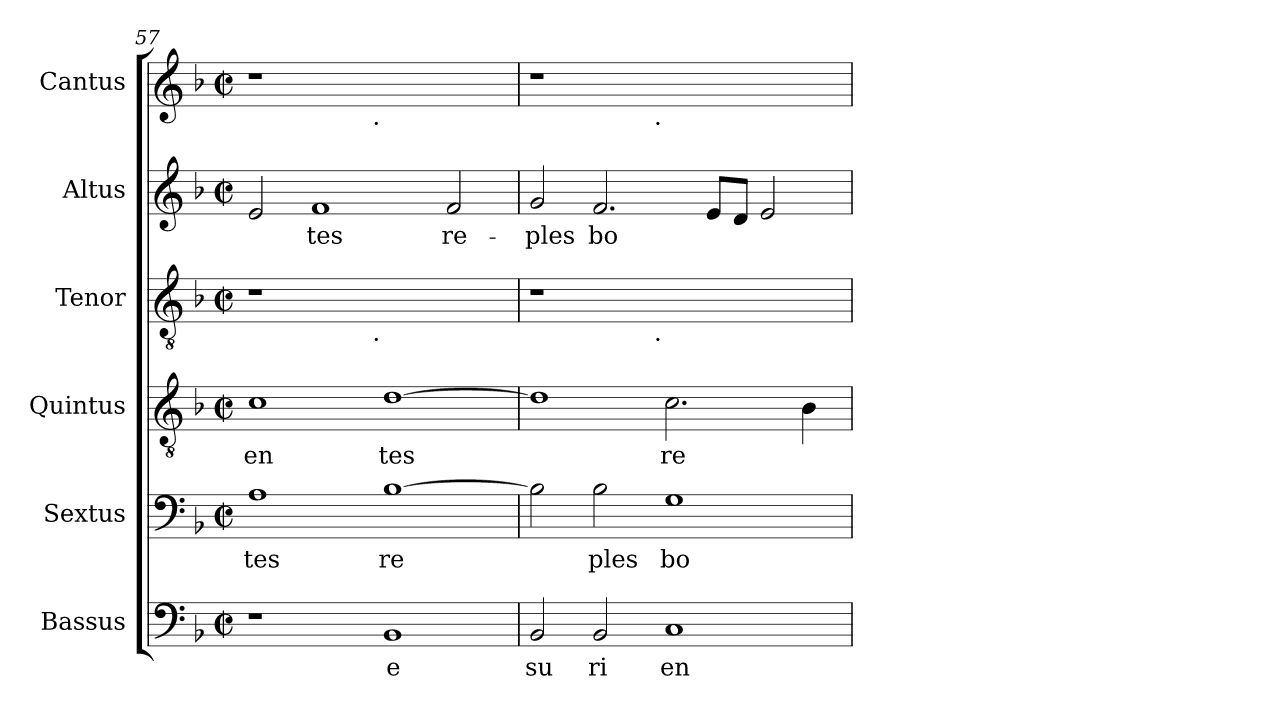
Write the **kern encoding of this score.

**kern	**text	**kern	**text	**kern	**text	**kern	**kern	**text	**kern
*part6	*part6	*part5	*part5	*part4	*part4	*part3	*part2	*part2	*part1
*staff6	*staff6	*staff5	*staff5	*staff4	*staff4	*staff3	*staff2	*staff2	*staff1
*I"Bassus	*	*I"Sextus	*	*I"Quintus	*	*I"Tenor	*I"Altus	*	*I"Cantus
*clefF4	*	*clefF4	*	*clefGv2	*	*clefGv2	*clefG2	*	*clefG2
*k[b-]	*	*k[b-]	*	*k[b-]	*	*k[b-]	*k[b-]	*	*k[b-]
*F:	*	*F:	*	*F:	*	*F:	*F:	*	*F:
*M2/2	*	*M2/2	*	*M2/2	*	*M2/2	*M2/2	*	*M2/2
*met(c|)	*	*met(c|)	*	*met(c|)	*	*met(c|)	*met(c|)	*	*met(c|)
=57	=57	=57	=57	=57	=57	=57	=57	=57	=57
!	!	!	!LO:LY:b:cj	!	!LO:LY:b:cj	!	!	!LO:LY:b:cj	!
*	*	*	*	*	*	*^	*	*	*^
1r	.	1A	tes	1c	en	1r	2ryy	2e/	--	1r	2ryy
!	!	!	!	!	!	!	!	!	!LO:LY:b:cj	!	!
.	.	.	.	.	.	.	4...ryy	1f	-tes	.	4...ryy
!	!	!	!	!	!	!	!	!	!	!	!LO:TX:b:t=.
!	!	!	!	!	!	!	!LO:TX:b:t=.	!	!	!	!
.	.	.	.	.	.	.	1ryy	.	.	.	1ryy
!	!LO:LY:b:cj	!	!LO:LY:b:cj	!	!LO:LY:b:cj	!	!	!	!	!	!
1BB-	e	[>1B-	re	[>1d	tes	1ryy	.	.	.	1ryy	.
!	!	!	!	!	!	!	!	!	!LO:LY:b:cj	!	!
.	.	.	.	.	.	.	.	2f/	re-	.	.
.	.	.	.	.	.	.	32ryy	.	.	.	32ryy
=58	=58	=58	=58	=58	=58	=58	=58	=58	=58	=58	=58
!	!LO:LY:b:cj	!	!LO:LY:b:cj	!	!LO:LY:b:cj	!	!	!	!LO:LY:b:cj	!	!
2BB-/	su	2B-\]	.	1d]	.	1r	2ryy	2g/	-ples	1r	2ryy
!	!LO:LY:b:cj	!	!LO:LY:b:cj	!	!	!	!	!	!LO:LY:b:cj	!	!
2BB-/	ri	2B-\	ples	.	.	.	4...ryy	2.f/	bo-	.	4...ryy
!	!	!	!	!	!	!	!	!	!	!	!LO:TX:b:t=.
!	!	!	!	!	!	!	!LO:TX:b:t=.	!	!	!	!
.	.	.	.	.	.	.	1ryy	.	.	.	1ryy
!	!LO:LY:b:cj	!	!LO:LY:b:cj	!	!LO:LY:b:cj	!	!	!	!	!	!
1C	en	1G	bo	2.c\	re	1ryy	.	.	.	1ryy	.
!	!	!	!	!	!	!	!	!	!LO:LY:b:cj	!	!
.	.	.	.	.	.	.	.	8e/L	--	.	.
!	!	!	!	!	!	!	!	!	!LO:LY:b:cj	!	!
.	.	.	.	.	.	.	.	8d/J	--	.	.
!	!	!	!	!	!	!	!	!	!LO:LY:b:cj	!	!
.	.	.	.	.	.	.	.	2e/	--	.	.
!	!	!	!	!	!LO:LY:b:cj	!	!	!	!	!	!
.	.	.	.	4B-\	.	.	.	.	.	.	.
.	.	.	.	.	.	.	32ryy	.	.	.	32ryy
*	*	*	*	*	*	*v	*v	*	*	*v	*v
=	=	=	=	=	=	=	=	=	=
*-	*-	*-	*-	*-	*-	*-	*-	*-	*-
